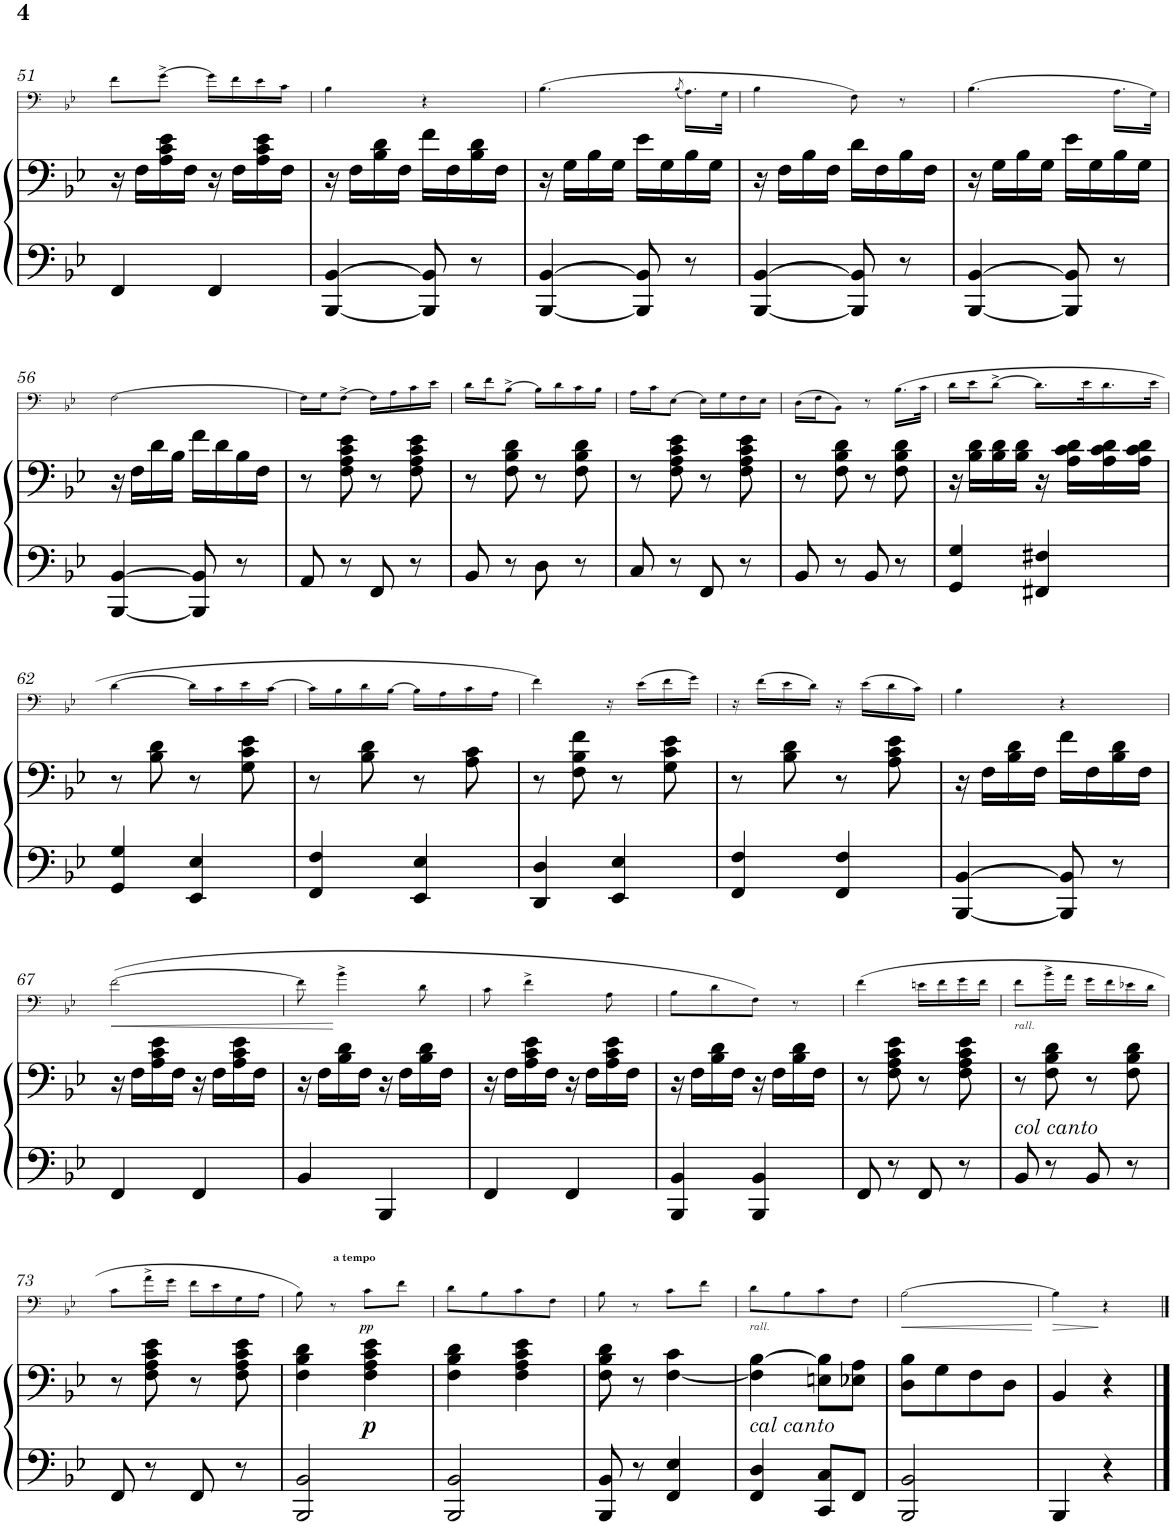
**kern	**kern	**dynam	**kern	**dynam
*part2	*part2	*part2	*part1	*part1
*staff3	*staff2	*staff2/3	*staff1	*staff1
*I"Piano	*	*	*I"Trombone	*
*I'Pno	*	*	*I'Trb	*
!!LO:PB:g=z
*clefF4	*clefF4	*	*clefF4	*
*k[b-e-]	*k[b-e-]	*	*k[b-e-]	*
*M2/4	*M2/4	*	*M2/4	*
=51	=51	=51	=51	=51
4FF/	16r	.	8f\L	.
.	16F\LL	.	.	.
.	16A\ 16c\ 16e-\	.	[>8g^\J	.
.	16F\JJ	.	.	.
4FF/	16r	.	16g\LL]	.
.	16F\LL	.	16f\	.
.	16A\ 16c\ 16e-\	.	16e-\	.
.	16F\JJ	.	16c\JJ	.
=52	=52	=52	=52	=52
[4BBB-/ [4BB-/	16r	.	4B-\	.
.	16F\LL	.	.	.
.	16B-\ 16d\	.	.	.
.	16F\JJ	.	.	.
8BBB-/] 8BB-/]	16f\LL	.	4r	.
.	16F\	.	.	.
8r	16B-\ 16d\	.	.	.
.	16F\JJ	.	.	.
=53	=53	=53	=53	=53
[4BBB-/ [4BB-/	16r	.	(>4.B-\	.
.	16G\LL	.	.	.
.	16B-\	.	.	.
.	16G\JJ	.	.	.
8BBB-/] 8BB-/]	16e-\LL	.	.	.
.	16G\	.	.	.
.	.	.	(8qB-/	.
8r	16B-\	.	16.A\LL)	.
.	16G\JJ	.	.	.
.	.	.	32G\JJk	.
=54	=54	=54	=54	=54
[4BBB-/ [4BB-/	16r	.	4B-\	.
.	16F\LL	.	.	.
.	16B-\	.	.	.
.	16F\JJ	.	.	.
8BBB-/] 8BB-/]	16d\LL	.	8F\)	.
.	16F\	.	.	.
8r	16B-\	.	8r	.
.	16F\JJ	.	.	.
=55	=55	=55	=55	=55
[4BBB-/ [4BB-/	16r	.	(4.B-\	.
.	16G\LL	.	.	.
.	16B-\	.	.	.
.	16G\JJ	.	.	.
8BBB-/] 8BB-/]	16e-\LL	.	.	.
.	16G\	.	.	.
8r	16B-\	.	16.A\LL	.
.	16G\JJ	.	.	.
.	.	.	32G\JJk)	.
!!LO:LB:g=z
=56	=56	=56	=56	=56
[4BBB-/ [4BB-/	16r	.	[2F\	.
.	16F\LL	.	.	.
.	16d\	.	.	.
.	16B-\JJ	.	.	.
8BBB-/] 8BB-/]	16f\LL	.	.	.
.	16d\	.	.	.
8r	16B-\	.	.	.
.	16F\JJ	.	.	.
=57	=57	=57	=57	=57
8AA/	8r	.	16F\LL]	.
.	.	.	16G\J	.
8r	8F\ 8A\ 8c\ 8e-\	.	[>8F^\J	.
8FF/	8r	.	16F\LL]	.
.	.	.	16A\	.
8r	8F\ 8A\ 8c\ 8e-\	.	16c\	.
.	.	.	16e-\JJ	.
=58	=58	=58	=58	=58
8BB-/	8r	.	16d\LL	.
.	.	.	16f\J	.
8r	8F\ 8B-\ 8d\	.	[>8B-^\J	.
8D\	8r	.	16B-\LL]	.
.	.	.	16d\	.
8r	8F\ 8B-\ 8d\	.	16c\	.
.	.	.	16B-\JJ	.
=59	=59	=59	=59	=59
8C/	8r	.	16A\LL	.
.	.	.	16c\J	.
8r	8F\ 8A\ 8c\ 8e-\	.	[>8E-\J	.
8FF/	8r	.	16E-\LL]	.
.	.	.	16G\	.
8r	8F\ 8A\ 8c\ 8e-\	.	16F\	.
.	.	.	16E-\JJ	.
=60	=60	=60	=60	=60
8BB-/	8r	.	(16D\LL	.
.	.	.	16F\J	.
8r	8F\ 8B-\ 8d\	.	8BB-\J)	.
8BB-/	8r	.	8r	.
8r	8F\ 8B-\ 8d\	.	(16.B-\LL	.
.	.	.	32c\JJk	.
=61	=61	=61	=61	=61
4GG/ 4G/	16r	.	16d\LL	.
.	16B-\ 16d\LL	.	16e-\J	.
.	16B-\ 16d\	.	[>8d^\J	.
.	16B-\ 16d\JJ	.	.	.
4FF#X/ 4F#X/	16r	.	16.d\LL]	.
.	16A\ 16c\ 16d\LL	.	.	.
.	.	.	32e-\K	.
.	16A\ 16c\ 16d\	.	16.d\	.
.	16A\ 16c\ 16d\JJ	.	.	.
.	.	.	32e-\JJk	.
!!LO:LB:g=z
=62	=62	=62	=62	=62
4GG/ 4G/	8r	.	[>4d\	.
.	8B-\ 8d\	.	.	.
4EE-/ 4E-/	8r	.	16d\LL]	.
.	.	.	16c\	.
.	8G\ 8c\ 8e-\	.	16e-\	.
.	.	.	[>16c\JJ	.
=63	=63	=63	=63	=63
4FF/ 4F/	8r	.	16c\LL]	.
.	.	.	16B-\	.
.	8B-\ 8d\	.	16d\	.
.	.	.	[>16B-\JJ	.
4EE-/ 4E-/	8r	.	16B-\LL]	.
.	.	.	16A\	.
.	8A\ 8c\	.	16c\	.
.	.	.	16A\JJ	.
=64	=64	=64	=64	=64
4DD/ 4D/	8r	.	4f\)	.
.	8F\ 8B-\ 8f\	.	.	.
4EE-/ 4E-/	8r	.	16r	.
.	.	.	(>16e-\LL	.
.	8G\ 8c\ 8e-\	.	16f\	.
.	.	.	16g\JJ)	.
=65	=65	=65	=65	=65
4FF/ 4F/	8r	.	16r	.
.	.	.	(>16f\LL	.
.	8B-\ 8d\	.	16e-\	.
.	.	.	16d\JJ)	.
4FF/ 4F/	8r	.	16r	.
.	.	.	(16e-\LL	.
.	8A\ 8c\ 8e-\	.	16d\	.
.	.	.	16c\JJ)	.
=66	=66	=66	=66	=66
[4BBB-/ [4BB-/	16r	.	4B-\	.
.	16F\LL	.	.	.
.	16B-\ 16d\	.	.	.
.	16F\JJ	.	.	.
8BBB-/] 8BB-/]	16f\LL	.	4r	.
.	16F\	.	.	.
8r	16B-\ 16d\	.	.	.
.	16F\JJ	.	.	.
!!LO:LB:g=z
=67	=67	=67	=67	=67
!	!	!	!	!LO:HP:b
4FF/	16r	.	(>[>2f\	<
.	16F\LL	.	.	.
.	16A\ 16c\ 16e-\	.	.	.
.	16F\JJ	.	.	.
4FF/	16r	.	.	.
.	16F\LL	.	.	.
.	16A\ 16c\ 16e-\	.	.	.
.	16F\JJ	.	.	.
=68	=68	=68	=68	=68
4BB-/	16r	.	8f\]	.
.	16F\LL	.	.	.
.	16B-\ 16d\	.	4b-^\	[
.	16F\JJ	.	.	.
4BBB-/	16r	.	.	.
.	16F\LL	.	.	.
.	16B-\ 16d\	.	8d\	.
.	16F\JJ	.	.	.
=69	=69	=69	=69	=69
4FF/	16r	.	8c\	.
.	16F\LL	.	.	.
.	16A\ 16c\ 16e-\	.	4f^\	.
.	16F\JJ	.	.	.
4FF/	16r	.	.	.
.	16F\LL	.	.	.
.	16A\ 16c\ 16e-\	.	8A\	.
.	16F\JJ	.	.	.
=70	=70	=70	=70	=70
4BBB-/ 4BB-/	16r	.	8B-\L	.
.	16F\LL	.	.	.
.	16B-\ 16d\	.	8d\	.
.	16F\JJ	.	.	.
4BBB-/ 4BB-/	16r	.	8F\J)	.
.	16F\LL	.	.	.
.	16B-\ 16d\	.	8r	.
.	16F\JJ	.	.	.
=71	=71	=71	=71	=71
8FF/	8r	.	(4f\	.
8r	8F\ 8A\ 8c\ 8e-\	.	.	.
8FF/	8r	.	16en\LL	.
.	.	.	16f\	.
8r	8F\ 8A\ 8c\ 8e-\	.	16g\	.
.	.	.	16f\JJ	.
=72	=72	=72	=72	=72
!	!	!	!LO:TX:b:i:t=rall.	!
!	!LO:TX:b:i:t=col canto	!	!	!
8BB-/	8r	.	8f\L	.
8r	8F\ 8B-\ 8d\	.	16b-^\L	.
.	.	.	16a\JJ	.
8BB-/	8r	.	16g\LL	.
.	.	.	16f\	.
8r	8F\ 8B-\ 8d\	.	16e-X\	.
.	.	.	16d\JJ	.
!!LO:LB:g=z
=73	=73	=73	=73	=73
8FF/	8r	.	8c\L	.
8r	8F\ 8A\ 8c\ 8e-\	.	16a^\L	.
.	.	.	16g\JJ	.
8FF/	8r	.	16f\LL	.
.	.	.	16e-\	.
8r	8F\ 8A\ 8c\ 8e-\	.	16G\	.
.	.	.	16A\JJ	.
=74	=74	=74	=74	=74
2BBB-/ 2BB-/	4F\ 4B-\ 4d\	.	8B-\)	.
.	.	.	8r	.
!	!	!	!LO:TX:a:B:t=a tempo	!
!	!	!LO:DY:b	!	!LO:DY:b
.	4F\ 4A\ 4c\ 4e-\	p	8c\L	pp
.	.	.	8f\J	.
=75	=75	=75	=75	=75
2BBB-/ 2BB-/	4F\ 4B-\ 4d\	.	8d\L	.
.	.	.	8B-\	.
.	4F\ 4A\ 4c\ 4e-\	.	8c\	.
.	.	.	8F\J	.
=76	=76	=76	=76	=76
8BBB-/ 8BB-/	8F\ 8B-\ 8d\	.	8B-\	.
8r	8r	.	8r	.
4FF/ 4E-/	[4F\ 4c\	.	8c\L	.
.	.	.	8f\J	.
=77	=77	=77	=77	=77
!	!	!	!LO:TX:b:i:t=rall.	!
!	!LO:TX:b:i:t=cal canto	!	!	!
4FF/ 4D/	4F\] [4B-\	.	8d\L	.
.	.	.	8B-\	.
8CC/ 8C/L	8En\ 8B-\]L	.	8c\	.
8FF/J	8E-X\ 8A\J	.	8F\J	.
=78	=78	=78	=78	=78
!	!	!	!	!LO:HP:b
2BBB-/ 2BB-/	8D\ 8B-\L	.	[>2B-\	<
.	8G\	.	.	.
.	8F\	.	.	.
.	8D\J	.	.	.
.	.	.	.	[
=79	=79	=79	=79	=79
!	!	!	!	!LO:HP:b
4BBB-/	4BB-/	.	4B-\]	>
4r	4r	.	4r	]
==	==	==	==	==
*-	*-	*-	*-	*-
